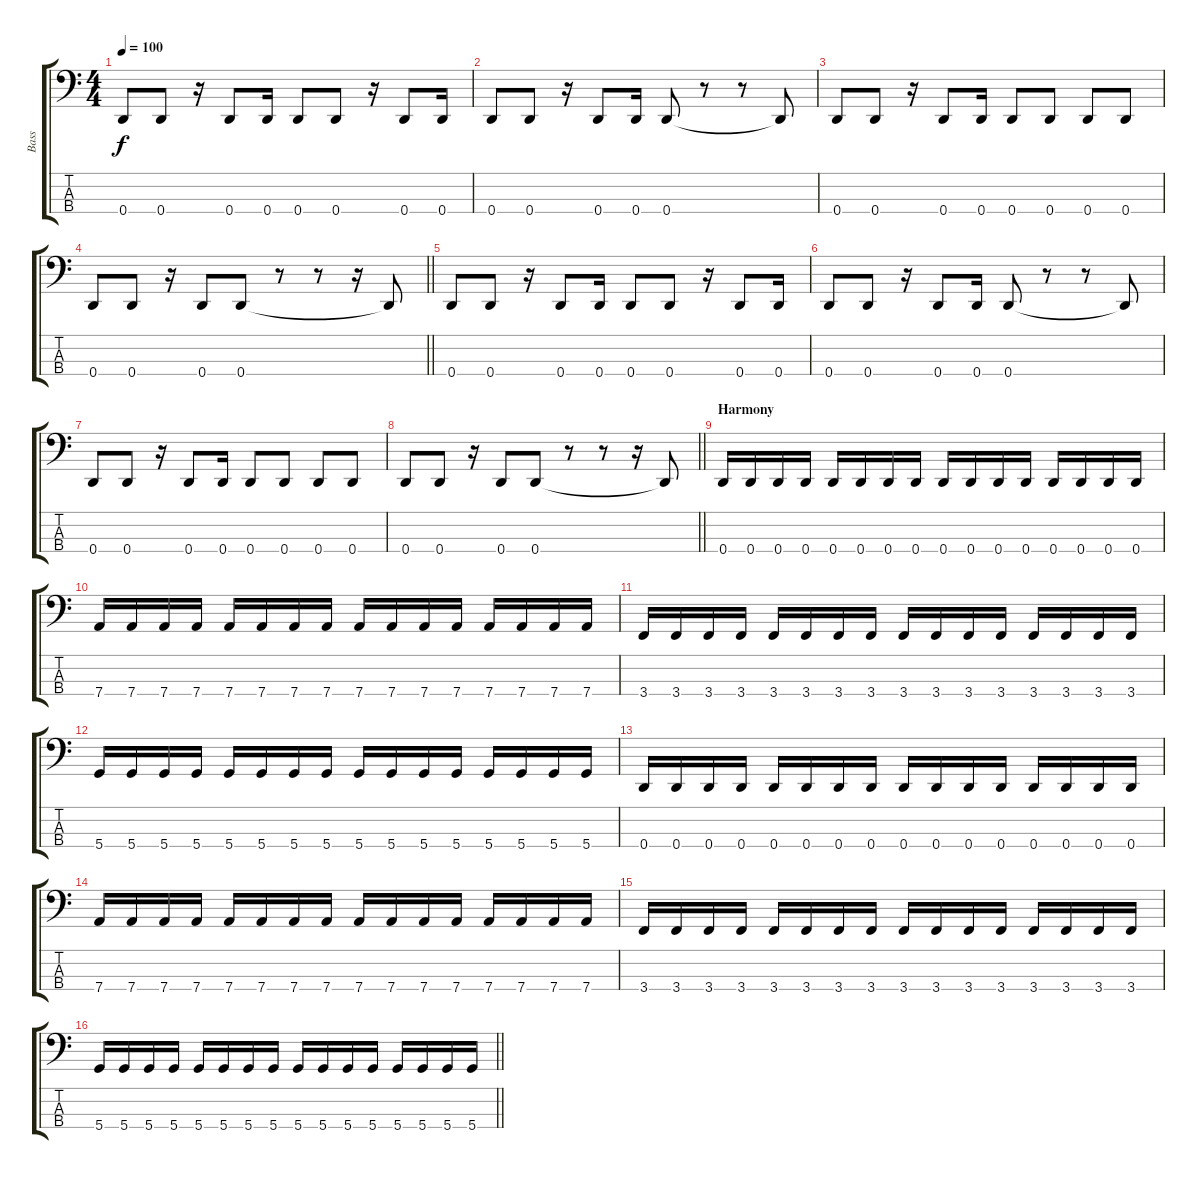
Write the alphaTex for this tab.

\track ("Bass" "Bass") {instrument electricbassfinger}
\staff {score tabs}
\tuning (G2 D2 A1 D1) {hide}
\ts (4 4)
\tempo 100
\clef f4
\ks c
0.4.8{dy f} 0.4.8 r.16 0.4.8 0.4.16 0.4.8 0.4.8 r.16 0.4.8 0.4.16 |
0.4.8 0.4.8 r.16 0.4.8 0.4.16 0.4.8 r.8 r.8 0.4{t}.8 |
0.4.8 0.4.8 r.16 0.4.8 0.4.16 0.4.8 0.4.8 0.4.8 0.4.8 |
\barLineRight lightlight
0.4.8 0.4.8 r.16 0.4.8 0.4.8 r.8 r.8 r.16 0.4{t}.8 |
0.4.8 0.4.8 r.16 0.4.8 0.4.16 0.4.8 0.4.8 r.16 0.4.8 0.4.16 |
0.4.8 0.4.8 r.16 0.4.8 0.4.16 0.4.8 r.8 r.8 0.4{t}.8 |
0.4.8 0.4.8 r.16 0.4.8 0.4.16 0.4.8 0.4.8 0.4.8 0.4.8 |
\barLineRight lightlight
0.4.8 0.4.8 r.16 0.4.8 0.4.8 r.8 r.8 r.16 0.4{t}.8 |
\section ("" "Harmony")
0.4.16 0.4.16 0.4.16 0.4.16 0.4.16 0.4.16 0.4.16 0.4.16 0.4.16 0.4.16 0.4.16 0.4.16 0.4.16 0.4.16 0.4.16 0.4.16 |
7.4.16 7.4.16 7.4.16 7.4.16 7.4.16 7.4.16 7.4.16 7.4.16 7.4.16 7.4.16 7.4.16 7.4.16 7.4.16 7.4.16 7.4.16 7.4.16 |
3.4.16 3.4.16 3.4.16 3.4.16 3.4.16 3.4.16 3.4.16 3.4.16 3.4.16 3.4.16 3.4.16 3.4.16 3.4.16 3.4.16 3.4.16 3.4.16 |
5.4.16 5.4.16 5.4.16 5.4.16 5.4.16 5.4.16 5.4.16 5.4.16 5.4.16 5.4.16 5.4.16 5.4.16 5.4.16 5.4.16 5.4.16 5.4.16 |
0.4.16 0.4.16 0.4.16 0.4.16 0.4.16 0.4.16 0.4.16 0.4.16 0.4.16 0.4.16 0.4.16 0.4.16 0.4.16 0.4.16 0.4.16 0.4.16 |
7.4.16 7.4.16 7.4.16 7.4.16 7.4.16 7.4.16 7.4.16 7.4.16 7.4.16 7.4.16 7.4.16 7.4.16 7.4.16 7.4.16 7.4.16 7.4.16 |
3.4.16 3.4.16 3.4.16 3.4.16 3.4.16 3.4.16 3.4.16 3.4.16 3.4.16 3.4.16 3.4.16 3.4.16 3.4.16 3.4.16 3.4.16 3.4.16 |
\barLineRight lightlight
5.4.16 5.4.16 5.4.16 5.4.16 5.4.16 5.4.16 5.4.16 5.4.16 5.4.16 5.4.16 5.4.16 5.4.16 5.4.16 5.4.16 5.4.16 5.4.16
